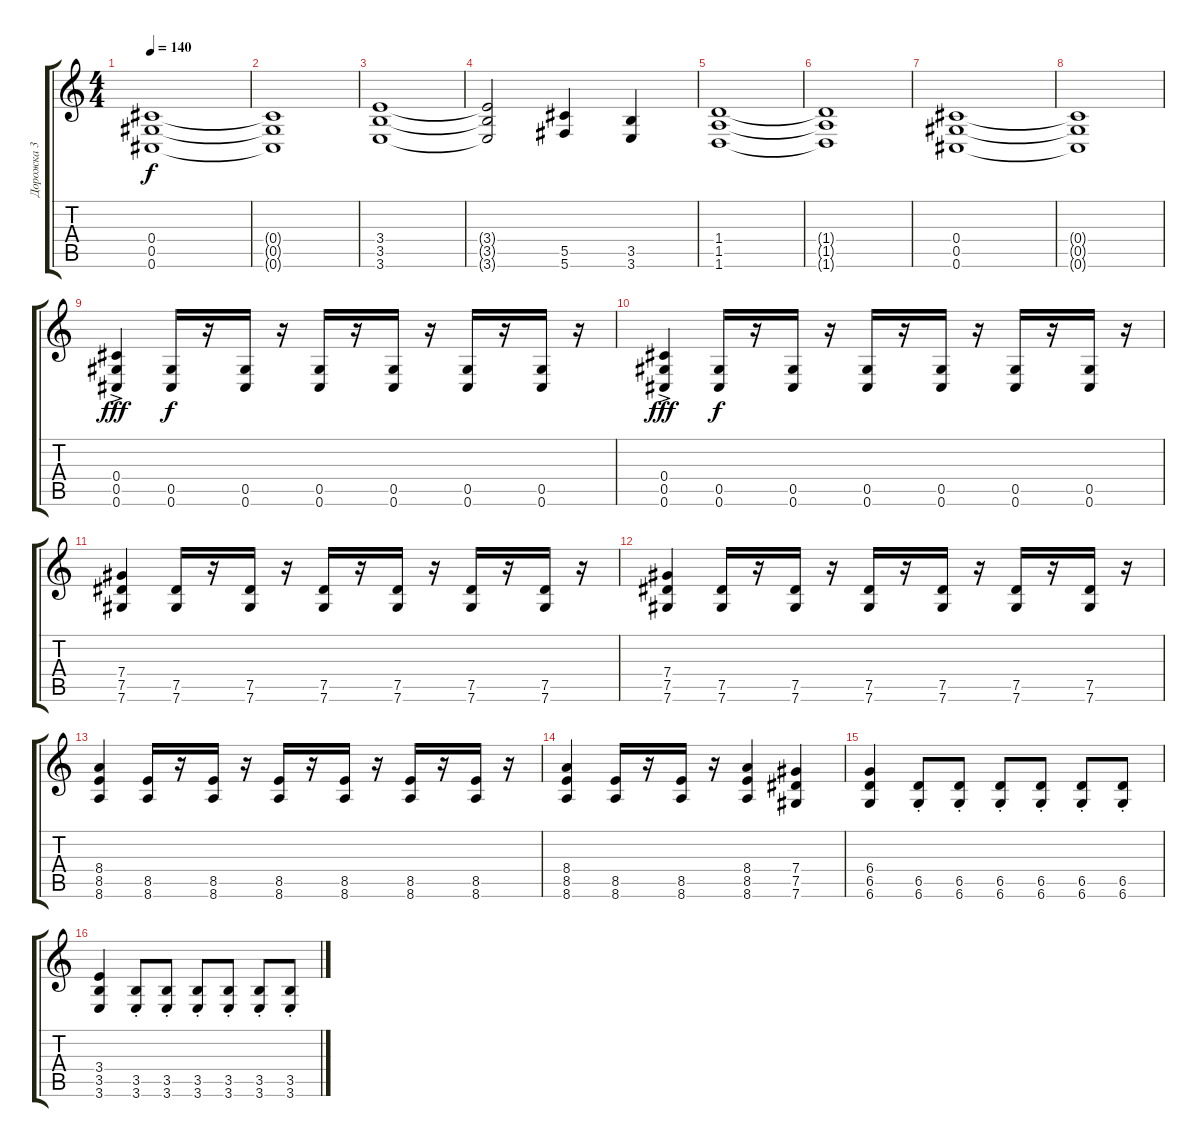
\track ("Дорожка 3" "Дорожка 3") {instrument distortionguitar}
\staff {score tabs}
\tuning (Eb4 Bb3 Gb3 Db3 Ab2 Db2) {hide}
\ts (4 4)
\tempo 140
\clef g2
\ks c
(0.4 0.5 0.6).1{dy f} |
(0.4{t} 0.5{t} 0.6{t}).1 |
(3.4 3.5 3.6).1 |
(3.4{t} 3.5{t} 3.6{t}).2 (5.5 5.6).4 (3.5 3.6).4 |
(1.4 1.5 1.6).1 |
(1.4{t} 1.5{t} 1.6{t}).1 |
(0.4 0.5 0.6).1 |
(0.4{t} 0.5{t} 0.6{t}).1 |
(0.4{ac} 0.5 0.6).4{dy fff} (0.5 0.6).16{dy f} r.16 (0.5 0.6).16 r.16 (0.5 0.6).16 r.16 (0.5 0.6).16 r.16 (0.5 0.6).16 r.16 (0.5 0.6).16 r.16 |
(0.4{ac} 0.5 0.6).4{dy fff} (0.5 0.6).16{dy f} r.16 (0.5 0.6).16 r.16 (0.5 0.6).16 r.16 (0.5 0.6).16 r.16 (0.5 0.6).16 r.16 (0.5 0.6).16 r.16 |
(7.4 7.5 7.6).4 (7.5 7.6).16 r.16 (7.5 7.6).16 r.16 (7.5 7.6).16 r.16 (7.5 7.6).16 r.16 (7.5 7.6).16 r.16 (7.5 7.6).16 r.16 |
(7.4 7.5 7.6).4 (7.5 7.6).16 r.16 (7.5 7.6).16 r.16 (7.5 7.6).16 r.16 (7.5 7.6).16 r.16 (7.5 7.6).16 r.16 (7.5 7.6).16 r.16 |
(8.4 8.5 8.6).4 (8.5 8.6).16 r.16 (8.5 8.6).16 r.16 (8.5 8.6).16 r.16 (8.5 8.6).16 r.16 (8.5 8.6).16 r.16 (8.5 8.6).16 r.16 |
(8.4 8.5 8.6).4 (8.5 8.6).16 r.16 (8.5 8.6).16 r.16 (8.4 8.5 8.6).4 (7.4 7.5 7.6).4 |
(6.4 6.5 6.6).4 (6.5{st} 6.6{st}).8 (6.5{st} 6.6{st}).8 (6.5{st} 6.6{st}).8 (6.5{st} 6.6{st}).8 (6.5{st} 6.6{st}).8 (6.5{st} 6.6{st}).8 |
(3.4 3.5 3.6).4 (3.5{st} 3.6{st}).8 (3.5{st} 3.6{st}).8 (3.5{st} 3.6{st}).8 (3.5{st} 3.6{st}).8 (3.5{st} 3.6{st}).8 (3.5{st} 3.6{st}).8
